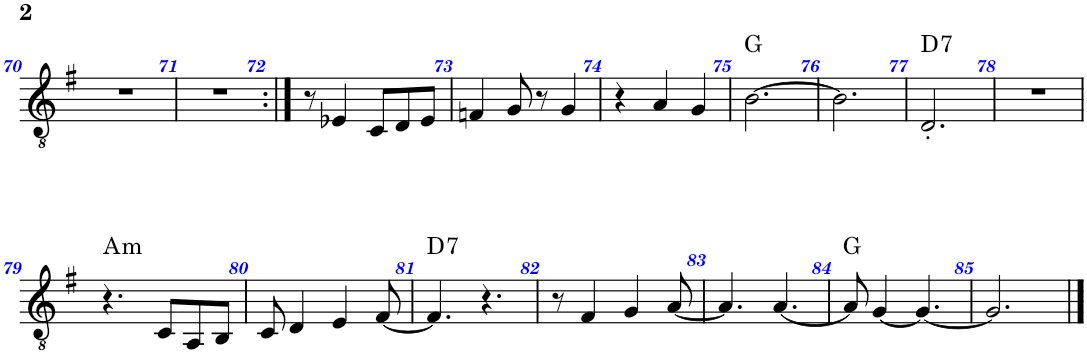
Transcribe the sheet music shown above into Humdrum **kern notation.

**kern	**kern	**kern	**kern	**kern	**kern	**kern	**kern	**kern	**kern	**harte
*part9	*part8	*part7	*part6	*part5	*part5	*part4	*part3	*part2	*part1	*part1
*staff10	*staff9	*staff8	*staff7	*staff6	*staff5	*staff4	*staff3	*staff2	*staff1	*
*I"Violino	*I"Soprano	*I"Violino	*I"Basso elettrico	*I"Piano	*	*I"Ukulele	*I"Chitarra acustica	*I"Chitarra classica	*I"Chitarra elettrica	*
*I'Vln.	*I'S.	*I'Vln.	*I'B. el.	*	*	*I'Uk.	*	*I'Chit. cl.	*	*
!!LO:PB:g=z
*clefG2	*clefG2	*clefG2	*clefF4	*clefF4	*clefF4	*clefG2	*clefGv2	*clefGv2	*clefGv2	*
*	*	*	*Trd7c12	*	*	*	*	*	*	*
*k[f#]	*k[f#]	*k[f#]	*k[f#]	*k[f#]	*k[f#]	*k[f#]	*k[f#]	*k[f#]	*k[f#]	*
*M6/8	*M6/8	*M6/8	*M6/8	*M6/8	*M6/8	*M6/8	*M6/8	*M6/8	*M6/8	*
=70	=70	=70	=70	=70	=70	=70	=70	=70	=70	=70
*^	*	*	*	*^	*	*	*	*	*	*
!	!	!	!	!	!	!	!LO:N:vis=4	!	!	!LO:N:vis=4	!	!
*	*	*	*	*	*	*	*	*	*	*^	*	*
2.b/]	2.e/ 2.g/	2.r	2.eee/	2.E/	4r	2.EE/	4.r	2.r	2.r	4.r	8g/L	2.r	.
.	.	.	.	.	.	.	.	.	.	.	8f#/	.	.
.	.	.	.	.	[8E/	.	.	.	.	.	8e/J	.	.
.	.	.	.	.	4.E/]	.	8r	.	.	4r	8B/	.	.
.	.	.	.	.	.	.	4G/	.	.	.	4f#'/	.	.
.	.	.	.	.	.	.	.	.	.	[8e/	.	.	.
*v	*v	*	*	*	*v	*v	*	*	*	*	*	*	*
=71	=71	=71	=71	=71	=71	=71	=71	=71	=71	=71	=71
!	!	!	!	!LO:N:vis=4	!	!	!	!	!	!	!
*	*	*	*	*	*^	*	*	*	*	*	*
2.d/ 2.f#/	2.r	2.fff#'/	[4.D/	4.r	4r	2.DD/	2.r	2.r	4.e/]	8d/L	2.r	.
.	.	.	.	.	.	.	.	.	.	8e/	.	.
.	.	.	.	.	[8D/	.	.	.	.	8d/J	.	.
!	!	!	!	!	!	!	!	!	!LO:N:vis=4	!	!	!
.	.	.	8D/]	8r	4.D/]	.	.	.	4.r	8A/L	.	.
.	.	.	4DD/	4F#/	.	.	.	.	.	8F#/	.	.
.	.	.	.	.	.	.	.	.	.	8A/J	.	.
*	*	*	*	*	*	*	*	*	*v	*v	*	*
=72:|!	=72:|!	=72:|!	=72:|!	=72:|!	=72:|!	=72:|!	=72:|!	=72:|!	=72:|!	=72:|!	=72:|!
*	*	*	*	*^	*	*	*	*	*	*	*
2.r	[2.c/ [2.d#X/	[2.cc/ [2.dd#X/	4.C/	4.C/ 4.D#X/	4.CC/	4.B-X/	4r	16cc/LL	4.G/' 4.c/' 4.d#X/'	2.r	8r	.
.	.	.	.	.	.	.	.	16cc/	.	.	.	.
*	*	*	*	*	*	*	*	*Xbrackettup	*	*	*	*
.	.	.	.	.	.	.	.	24cc/	.	.	4E-X/	.
.	.	.	.	.	.	.	.	24cc/	.	.	.	.
.	.	.	.	.	.	.	.	24cc/	.	.	.	.
.	.	.	.	.	.	.	[8CC/	16cc/	.	.	.	.
.	.	.	.	.	.	.	.	16cc/JJ	.	.	.	.
!	!	!	!	!LO:N:vis=4	!LO:N:vis=4	!	!	!	!LO:N:vis=4	!	!	!
.	.	.	8r	4.r	4.r	8r	4.CC/]	16cc/LL	4.r	.	8C/L	.
.	.	.	.	.	.	.	.	16cc/	.	.	.	.
.	.	.	4C/	.	.	[4C/	.	16cc/	.	.	8D/	.
.	.	.	.	.	.	.	.	16cc/	.	.	.	.
.	.	.	.	.	.	.	.	24cc/	.	.	8E-/J	.
.	.	.	.	.	.	.	.	24cc/	.	.	.	.
.	.	.	.	.	.	.	.	24cc/JJ	.	.	.	.
*	*	*	*	*v	*v	*	*	*	*	*	*	*
=73	=73	=73	=73	=73	=73	=73	=73	=73	=73	=73	=73
!	!	!	!	!LO:N:vis=4	!	!	!	!	!	!	!
2.r	2.c/_ 2.d#/_	2.cc/_ 2.dd#/_	2.G/	4.r	4.C/]	[4CC/	16cc/LL	2.r	2.r	4Fn/	.
.	.	.	.	.	.	.	16cc/	.	.	.	.
.	.	.	.	.	.	.	24cc/	.	.	.	.
.	.	.	.	.	.	.	24cc/	.	.	.	.
.	.	.	.	.	.	.	24cc/	.	.	.	.
.	.	.	.	.	.	8CC/_ 8C/	16cc/	.	.	8G/	.
.	.	.	.	.	.	.	16cc/JJ	.	.	.	.
!	!	!	!	!	!LO:N:vis=4	!	!	!	!	!	!
.	.	.	.	8r	4.r	8CC/_	16cc/LL	.	.	8r	.
.	.	.	.	.	.	.	16cc/	.	.	.	.
.	.	.	.	4C'/	.	4CC/_ 4D#X/	16cc/	.	.	4G/	.
.	.	.	.	.	.	.	16cc/	.	.	.	.
.	.	.	.	.	.	.	24cc/	.	.	.	.
.	.	.	.	.	.	.	24cc/	.	.	.	.
.	.	.	.	.	.	.	24cc/JJ	.	.	.	.
=74	=74	=74	=74	=74	=74	=74	=74	=74	=74	=74	=74
*	*	*	*	*^	*	*	*	*	*	*	*
2.r	2.c/] 2.d#/]	2.cc/] 2.dd#/]	2.C/	4.C/	4r	2.r	4.CC/] [4.D#X/ [4.B-X/	16cc/LL	4.G/' 4.c/' 4.d#X/'	2.r	4r	.
.	.	.	.	.	.	.	.	16cc/	.	.	.	.
.	.	.	.	.	.	.	.	24cc/	.	.	.	.
.	.	.	.	.	.	.	.	24cc/	.	.	.	.
.	.	.	.	.	.	.	.	24cc/	.	.	.	.
.	.	.	.	.	[8CC/	.	.	16cc/	.	.	4A/	.
.	.	.	.	.	.	.	.	16cc/JJ	.	.	.	.
!	!	!	!	!LO:N:vis=4	!	!	!	!	!LO:N:vis=4	!	!	!
.	.	.	.	4.r	8CC/_	.	4.D#/] 4.B-/]	16cc/LL	4.r	.	.	.
.	.	.	.	.	.	.	.	16cc/	.	.	.	.
.	.	.	.	.	4CC/] 4C/	.	.	16cc/	.	.	4G/	.
.	.	.	.	.	.	.	.	16cc/	.	.	.	.
.	.	.	.	.	.	.	.	24cc/	.	.	.	.
.	.	.	.	.	.	.	.	24cc/	.	.	.	.
.	.	.	.	.	.	.	.	24cc/JJ	.	.	.	.
=75	=75	=75	=75	=75	=75	=75	=75	=75	=75	=75	=75	=75
*	*^	*	*	*	*	*	*	*	*	*	*	*
!	!	!	!	!	!	!	!LO:N:vis=4	!	!	!	!	!	!
2.r	[2.d/	[2.B/	[2.b/ [2.gg/	[2.GG/	2.r	[2.GGG/	4.r	4r	16b/LL	2.r	2.r	[2.B\	G:maj
.	.	.	.	.	.	.	.	.	16b/	.	.	.	.
.	.	.	.	.	.	.	.	.	24b/	.	.	.	.
.	.	.	.	.	.	.	.	.	24b/	.	.	.	.
.	.	.	.	.	.	.	.	.	24b/	.	.	.	.
.	.	.	.	.	.	.	.	[8D/	16b/	.	.	.	.
.	.	.	.	.	.	.	.	.	16b/JJ	.	.	.	.
.	.	.	.	.	.	.	8r	4.D/_	16b/LL	.	.	.	.
.	.	.	.	.	.	.	.	.	16b/	.	.	.	.
.	.	.	.	.	.	.	4G/	.	16b/	.	.	.	.
.	.	.	.	.	.	.	.	.	16b/	.	.	.	.
.	.	.	.	.	.	.	.	.	24b/	.	.	.	.
.	.	.	.	.	.	.	.	.	24b/	.	.	.	.
.	.	.	.	.	.	.	.	.	24b/JJ	.	.	.	.
=76	=76	=76	=76	=76	=76	=76	=76	=76	=76	=76	=76	=76	=76
2.r	2.d/_	2.B/]	2.b/] 2.gg/]	4.GG/]	[4G/	4.GGG/]	[4.B/	4.D/]	16b/LL	4.B/' 4.d/' 4.g/'	2.r	2.B\]	.
.	.	.	.	.	.	.	.	.	16b/	.	.	.	.
.	.	.	.	.	.	.	.	.	24b/	.	.	.	.
.	.	.	.	.	.	.	.	.	24b/	.	.	.	.
.	.	.	.	.	.	.	.	.	24b/	.	.	.	.
.	.	.	.	.	[8GGG/ 8G/_	.	.	.	16b/	.	.	.	.
.	.	.	.	.	.	.	.	.	16b/JJ	.	.	.	.
!	!	!	!	!	!	!LO:N:vis=4	!	!LO:N:vis=4	!	!LO:N:vis=4	!	!	!
.	.	.	.	8r	4.GGG/] 4.G/_	4.r	8B/_	4.r	16b/LL	4.r	.	.	.
.	.	.	.	.	.	.	.	.	16b/	.	.	.	.
.	.	.	.	4GG/	.	.	4D/ 4B/_	.	16b/	.	.	.	.
.	.	.	.	.	.	.	.	.	16b/	.	.	.	.
.	.	.	.	.	.	.	.	.	24b/	.	.	.	.
.	.	.	.	.	.	.	.	.	24b/	.	.	.	.
.	.	.	.	.	.	.	.	.	24b/JJ	.	.	.	.
*	*v	*v	*	*	*v	*v	*	*	*	*	*	*	*
=77	=77	=77	=77	=77	=77	=77	=77	=77	=77	=77	=77
*	*	*^	*	*	*	*	*	*	*	*	*
!	!	!	!	!	!	!	!	!	!	!	!	!LO:H:kt=7
2.r	2.d/_ [2.e/	2.bb/	[2.dd/ [2.gg#X/	2.EE/	4.G/]	4.B/]	[2.EE/	16dd/LL	2.r	2.r	2.D'/	D:7
.	.	.	.	.	.	.	.	16dd/	.	.	.	.
.	.	.	.	.	.	.	.	24dd/	.	.	.	.
.	.	.	.	.	.	.	.	24dd/	.	.	.	.
.	.	.	.	.	.	.	.	24dd/	.	.	.	.
.	.	.	.	.	.	.	.	16dd/	.	.	.	.
.	.	.	.	.	.	.	.	16dd/JJ	.	.	.	.
!	!	!	!	!	!LO:N:vis=4	!	!	!	!	!	!	!
.	.	.	.	.	4.r	8r	.	16dd/LL	.	.	.	.
.	.	.	.	.	.	.	.	16dd/	.	.	.	.
.	.	.	.	.	.	4D/	.	16dd/	.	.	.	.
.	.	.	.	.	.	.	.	16dd/	.	.	.	.
.	.	.	.	.	.	.	.	24dd/	.	.	.	.
.	.	.	.	.	.	.	.	24dd/	.	.	.	.
.	.	.	.	.	.	.	.	24dd/JJ	.	.	.	.
=78	=78	=78	=78	=78	=78	=78	=78	=78	=78	=78	=78	=78
2.r	2.d/] 2.e/]	2.r	[4.e#X/ 4.dd/_ 4.gg#/_	[4.EE/	4.D/' 4.G#X/'	4.B/	4EE/]	16dd/LL	4.G#X/' 4.B/' 4.e/'	2.r	2.r	.
.	.	.	.	.	.	.	.	16dd/	.	.	.	.
.	.	.	.	.	.	.	.	24dd/	.	.	.	.
.	.	.	.	.	.	.	.	24dd/	.	.	.	.
.	.	.	.	.	.	.	.	24dd/	.	.	.	.
.	.	.	.	.	.	.	[8EE/	16dd/	.	.	.	.
.	.	.	.	.	.	.	.	16dd/JJ	.	.	.	.
!	!	!	!	!	!	!	!	!	!LO:N:vis=4	!	!	!
.	.	.	8e#/] 8dd/_ 8gg#/_	8EE/]	8r	8r	4.EE/]	16dd/LL	4.r	.	.	.
.	.	.	.	.	.	.	.	16dd/	.	.	.	.
.	.	.	4en/ 4dd/] 4gg#/]	4EE/	4D/ 4G#/	4B/	.	16dd/	.	.	.	.
.	.	.	.	.	.	.	.	16dd/	.	.	.	.
.	.	.	.	.	.	.	.	24dd/	.	.	.	.
.	.	.	.	.	.	.	.	24dd/	.	.	.	.
.	.	.	.	.	.	.	.	24dd/JJ	.	.	.	.
!!LO:LB:g=z
=79	=79	=79	=79	=79	=79	=79	=79	=79	=79	=79	=79	=79
*	*^	*	*	*	*	*	*	*	*	*	*	*
!	!	!	!	!	!	!	!LO:N:vis=4	!	!	!	!	!	!LO:H:kt=m
2.r	[2.c/	[2.A/	[2.aa/	[2.e/ [2.ee/	[2.AA/	2.r	4.r	[2.AAA/	2.r	2.r	2.r	4.r	A:min
.	.	.	.	.	.	.	8r	.	.	.	.	8C/L	.
.	.	.	.	.	.	.	4E/	.	.	.	.	8AA/	.
.	.	.	.	.	.	.	.	.	.	.	.	8BB/J	.
=80	=80	=80	=80	=80	=80	=80	=80	=80	=80	=80	=80	=80	=80
*	*	*	*	*	*	*^	*	*	*	*	*	*	*
2.r	2.c/_	2.A/]	2.aa/_	2.e/] 2.ee/]	4.AA/]	2.E/	4r	[4c/	4.AAA/]	2.r	4.A/' 4.c/' 4.e/'	2.r	8C/	.
.	.	.	.	.	.	.	.	.	.	.	.	.	4D/	.
.	.	.	.	.	.	.	[8AAA/	[8A/ 8c/_	.	.	.	.	.	.
!	!	!	!	!	!	!	!	!	!LO:N:vis=4	!	!LO:N:vis=4	!	!	!
.	.	.	.	.	8r	.	4.AAA/]	4.A/] 4.c/]	4.r	.	4.r	.	4E/	.
.	.	.	.	.	4AA/	.	.	.	.	.	.	.	.	.
.	.	.	.	.	.	.	.	.	.	.	.	.	[8F#/	.
*	*	*	*	*	*	*v	*v	*	*	*	*	*	*	*
=81	=81	=81	=81	=81	=81	=81	=81	=81	=81	=81	=81	=81	=81
!	!	!	!	!	!	!LO:N:vis=4	!	!	!	!	!	!	!LO:H:kt=7
2.r	2.c/_	[2.d/	2.aa/_	[2.f#/ [2.dd/	2.DD/	4.r	4r	[2.DD/	2.r	2.r	2.r	4.F#/]	D:7
.	.	.	.	.	.	.	[8D/	.	.	.	.	.	.
.	.	.	.	.	.	8r	4.D/_	.	.	.	.	4.r	.
.	.	.	.	.	.	[4F#/	.	.	.	.	.	.	.
=82	=82	=82	=82	=82	=82	=82	=82	=82	=82	=82	=82	=82	=82
*	*	*	*	*	*	*^	*	*	*	*	*	*	*
2.r	2.c/]	2.d/_	2.aa/]	2.f#/] 2.dd/]	2.DD/	2.F#/]	[4A'/	4.D/]	4.DD/]	2.r	4.A/' 4.d/' 4.f#/'	2.r	8r	.
.	.	.	.	.	.	.	.	.	.	.	.	.	4F#/	.
.	.	.	.	.	.	.	[8DD/' 8A/_'	.	.	.	.	.	.	.
!	!	!	!	!	!	!	!	!	!LO:N:vis=4	!	!LO:N:vis=4	!	!	!
.	.	.	.	.	.	.	4.DD/] 4.A/]	8r	4.r	.	4.r	.	4G/	.
.	.	.	.	.	.	.	.	4D/	.	.	.	.	.	.
.	.	.	.	.	.	.	.	.	.	.	.	.	[8A/	.
*	*	*	*v	*v	*	*	*	*	*	*	*	*	*	*
=83	=83	=83	=83	=83	=83	=83	=83	=83	=83	=83	=83	=83	=83
!	!	!	!	!	!	!LO:N:vis=4	!	!	!	!	!	!	!
[2.B/ [2.d/	[2.B/	2.d/_	[2.g/ [2.b/ [2.gg/	2.GG/	2.r	4.r	4r	[2.GGG/	2.r	2.r	2.r	4.A/]	.
.	.	.	.	.	.	.	[8GG/	.	.	.	.	.	.
.	.	.	.	.	.	8r	4.GG/_	.	.	.	.	[4.A/	.
.	.	.	.	.	.	[4D/	.	.	.	.	.	.	.
=84	=84	=84	=84	=84	=84	=84	=84	=84	=84	=84	=84	=84	=84
2.B/] 2.d/]	2.B/]	2.d/]	2.g/] 2.b/] 2.gg/]	4GG/	2.B'/	4.D/]	4GG/]	4.GGG/]	2.r	4.B/' 4.d/' 4.g/'	2.r	8A/]	G:maj
.	.	.	.	.	.	.	.	.	.	.	.	[4G/	.
.	.	.	.	[8GG/	.	.	[8GGG/	.	.	.	.	.	.
!	!	!	!	!	!	!LO:N:vis=4	!	!LO:N:vis=4	!	!LO:N:vis=4	!	!	!
.	.	.	.	8GG/]	.	4.r	8GGG/]	4.r	.	4.r	.	4.G/_	.
.	.	.	.	4GG/	.	.	4GG/	.	.	.	.	.	.
*	*v	*v	*	*	*v	*v	*	*	*	*	*	*	*
=85	=85	=85	=85	=85	=85	=85	=85	=85	=85	=85	=85
!	!	!	!	!LO:N:vis=4	!	!	!	!	!	!	!
2.B-X/ 2.d#X/	2.r	2.d#X/ 2.dd#X/ 2.gg/ 2.aa#X/	[4.DD#X/	4.r	4r	2.DD#X/	2.r	2.r	2.r	2.G/]	.
.	.	.	.	.	[8C#X/	.	.	.	.	.	.
.	.	.	8DD#/]	8r	8C#/_	.	.	.	.	.	.
.	.	.	4DD#/	4G/	4C#/] 4B-X/	.	.	.	.	.	.
*	*	*	*	*	*v	*v	*	*	*	*	*
==	==	==	==	==	==	==	==	==	==	==
*-	*-	*-	*-	*-	*-	*-	*-	*-	*-	*-
